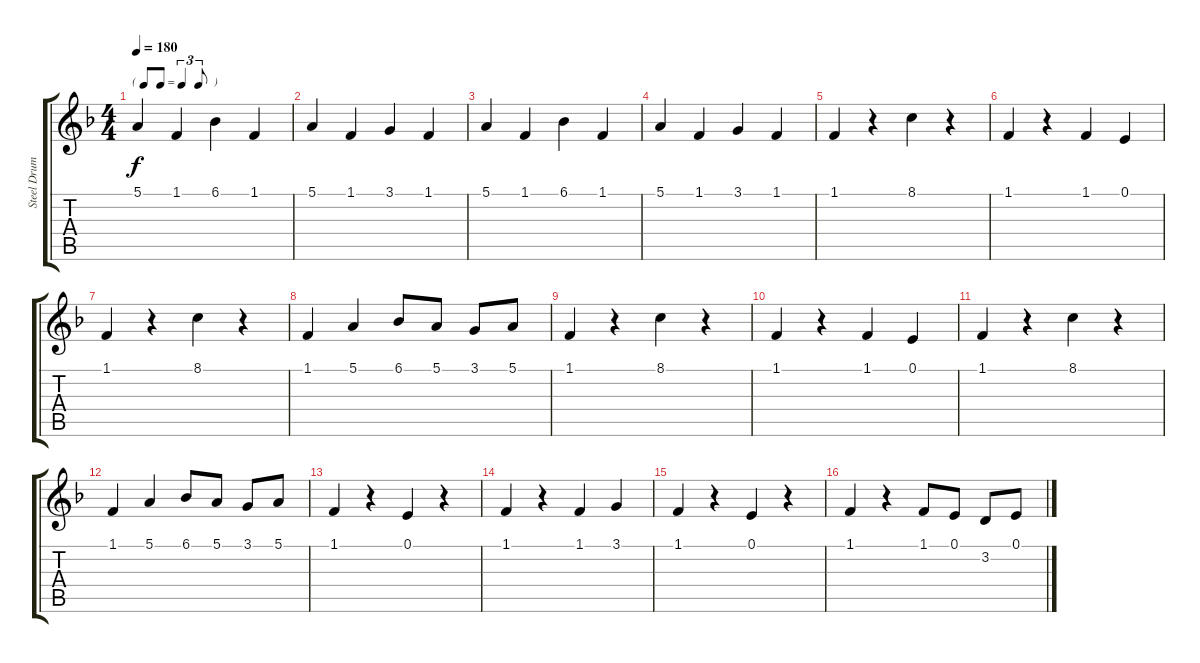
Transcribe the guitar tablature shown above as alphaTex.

\track ("Steel Drums" "Steel Drum") {instrument steeldrums}
\staff {score tabs}
\tuning (E4 B3 G3 D3 A2 E2) {hide}
\ts (4 4)
\tf triplet8th
\tempo 180
\clef g2
\ks f
5.1.4{dy f} 1.1.4 6.1.4 1.1.4 |
5.1.4 1.1.4 3.1.4 1.1.4 |
5.1.4 1.1.4 6.1.4 1.1.4 |
5.1.4 1.1.4 3.1.4 1.1.4 |
1.1.4 r.4 8.1.4 r.4 |
1.1.4 r.4 1.1.4 0.1.4 |
1.1.4 r.4 8.1.4 r.4 |
1.1.4 5.1.4 6.1.8 5.1.8 3.1.8 5.1.8 |
1.1.4 r.4 8.1.4 r.4 |
1.1.4 r.4 1.1.4 0.1.4 |
1.1.4 r.4 8.1.4 r.4 |
1.1.4 5.1.4 6.1.8 5.1.8 3.1.8 5.1.8 |
1.1.4 r.4 0.1.4 r.4 |
1.1.4 r.4 1.1.4 3.1.4 |
1.1.4 r.4 0.1.4 r.4 |
1.1.4 r.4 1.1.8 0.1.8 3.2.8 0.1.8
